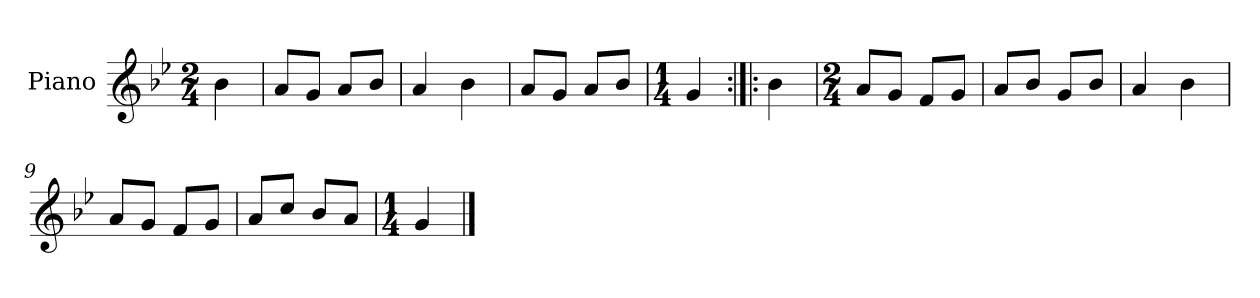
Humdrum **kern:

**kern
*part1
*staff1
*I"Piano
*I'Pno.
*clefG2
*k[b-e-]
*M2/4
=
4b-\
=1
8a/L
8g/J
8a/L
8b-/J
=2
4a/
4b-\
=3
8a/L
8g/J
8a/L
8b-/J
=4
*M1/4
4g/
=5:|!|:
4b-\
=6
*M2/4
8a/L
8g/J
8f/L
8g/J
=7
8a/L
8b-/J
8g/L
8b-/J
=8
4a/
4b-\
=9
8a/L
8g/J
8f/L
8g/J
!!LO:LB:g=z
=10
8a/L
8cc/J
8b-/L
8a/J
=11
*M1/4
4g/
==
*-
